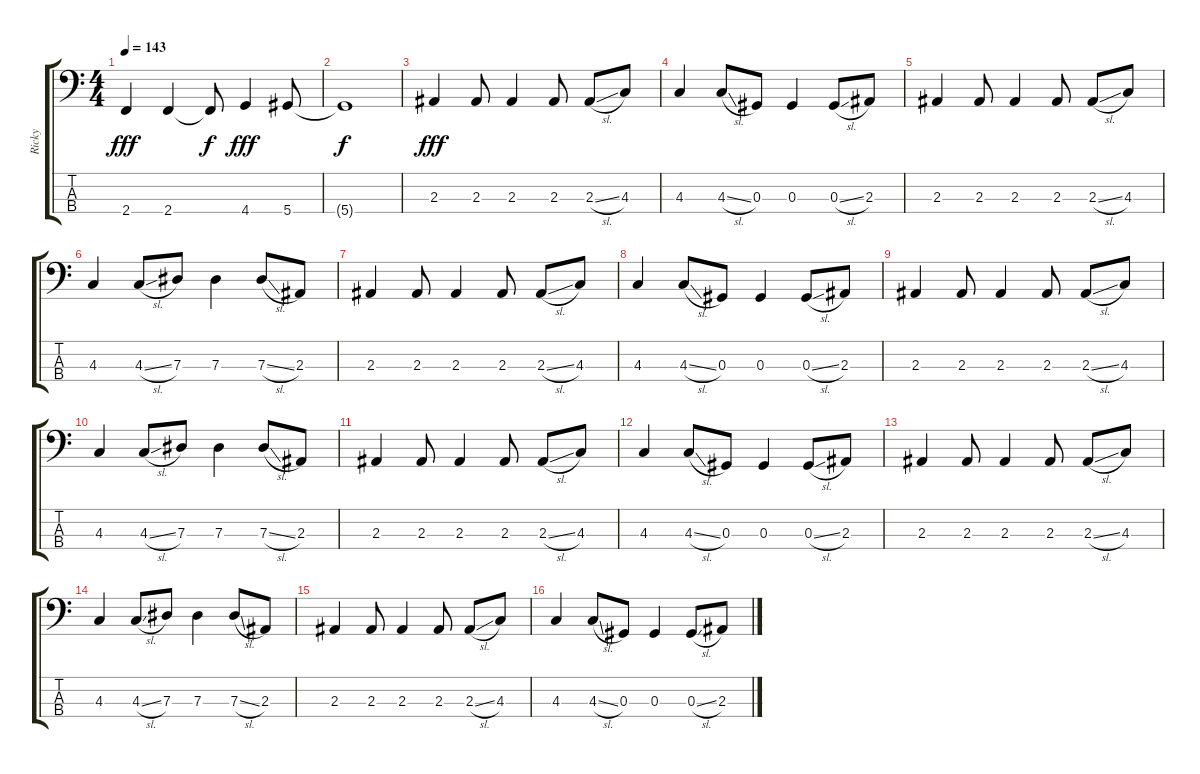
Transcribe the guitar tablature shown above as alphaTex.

\track ("Ricky" "Ricky") {instrument electricbasspick}
\staff {score tabs}
\tuning (Gb2 Db2 Ab1 Eb1) {hide}
\ts (4 4)
\tempo 143
\clef f4
\ks c
2.4.4{dy fff} 2.4.4 2.4{t}.8{dy f} 4.4.4{dy fff} 5.4.8 |
5.4{t}.1{dy f} |
2.3.4{dy fff} 2.3.8 2.3.4 2.3.8 2.3{sl}.8 4.3.8 |
4.3.4 4.3{sl}.8 0.3.8 0.3.4 0.3{sl}.8 2.3.8 |
2.3.4 2.3.8 2.3.4 2.3.8 2.3{sl}.8 4.3.8 |
4.3.4 4.3{sl}.8 7.3.8 7.3.4 7.3{sl}.8 2.3.8 |
2.3.4 2.3.8 2.3.4 2.3.8 2.3{sl}.8 4.3.8 |
4.3.4 4.3{sl}.8 0.3.8 0.3.4 0.3{sl}.8 2.3.8 |
2.3.4 2.3.8 2.3.4 2.3.8 2.3{sl}.8 4.3.8 |
4.3.4 4.3{sl}.8 7.3.8 7.3.4 7.3{sl}.8 2.3.8 |
2.3.4 2.3.8 2.3.4 2.3.8 2.3{sl}.8 4.3.8 |
4.3.4 4.3{sl}.8 0.3.8 0.3.4 0.3{sl}.8 2.3.8 |
2.3.4 2.3.8 2.3.4 2.3.8 2.3{sl}.8 4.3.8 |
4.3.4 4.3{sl}.8 7.3.8 7.3.4 7.3{sl}.8 2.3.8 |
2.3.4 2.3.8 2.3.4 2.3.8 2.3{sl}.8 4.3.8 |
4.3.4 4.3{sl}.8 0.3.8 0.3.4 0.3{sl}.8 2.3.8
